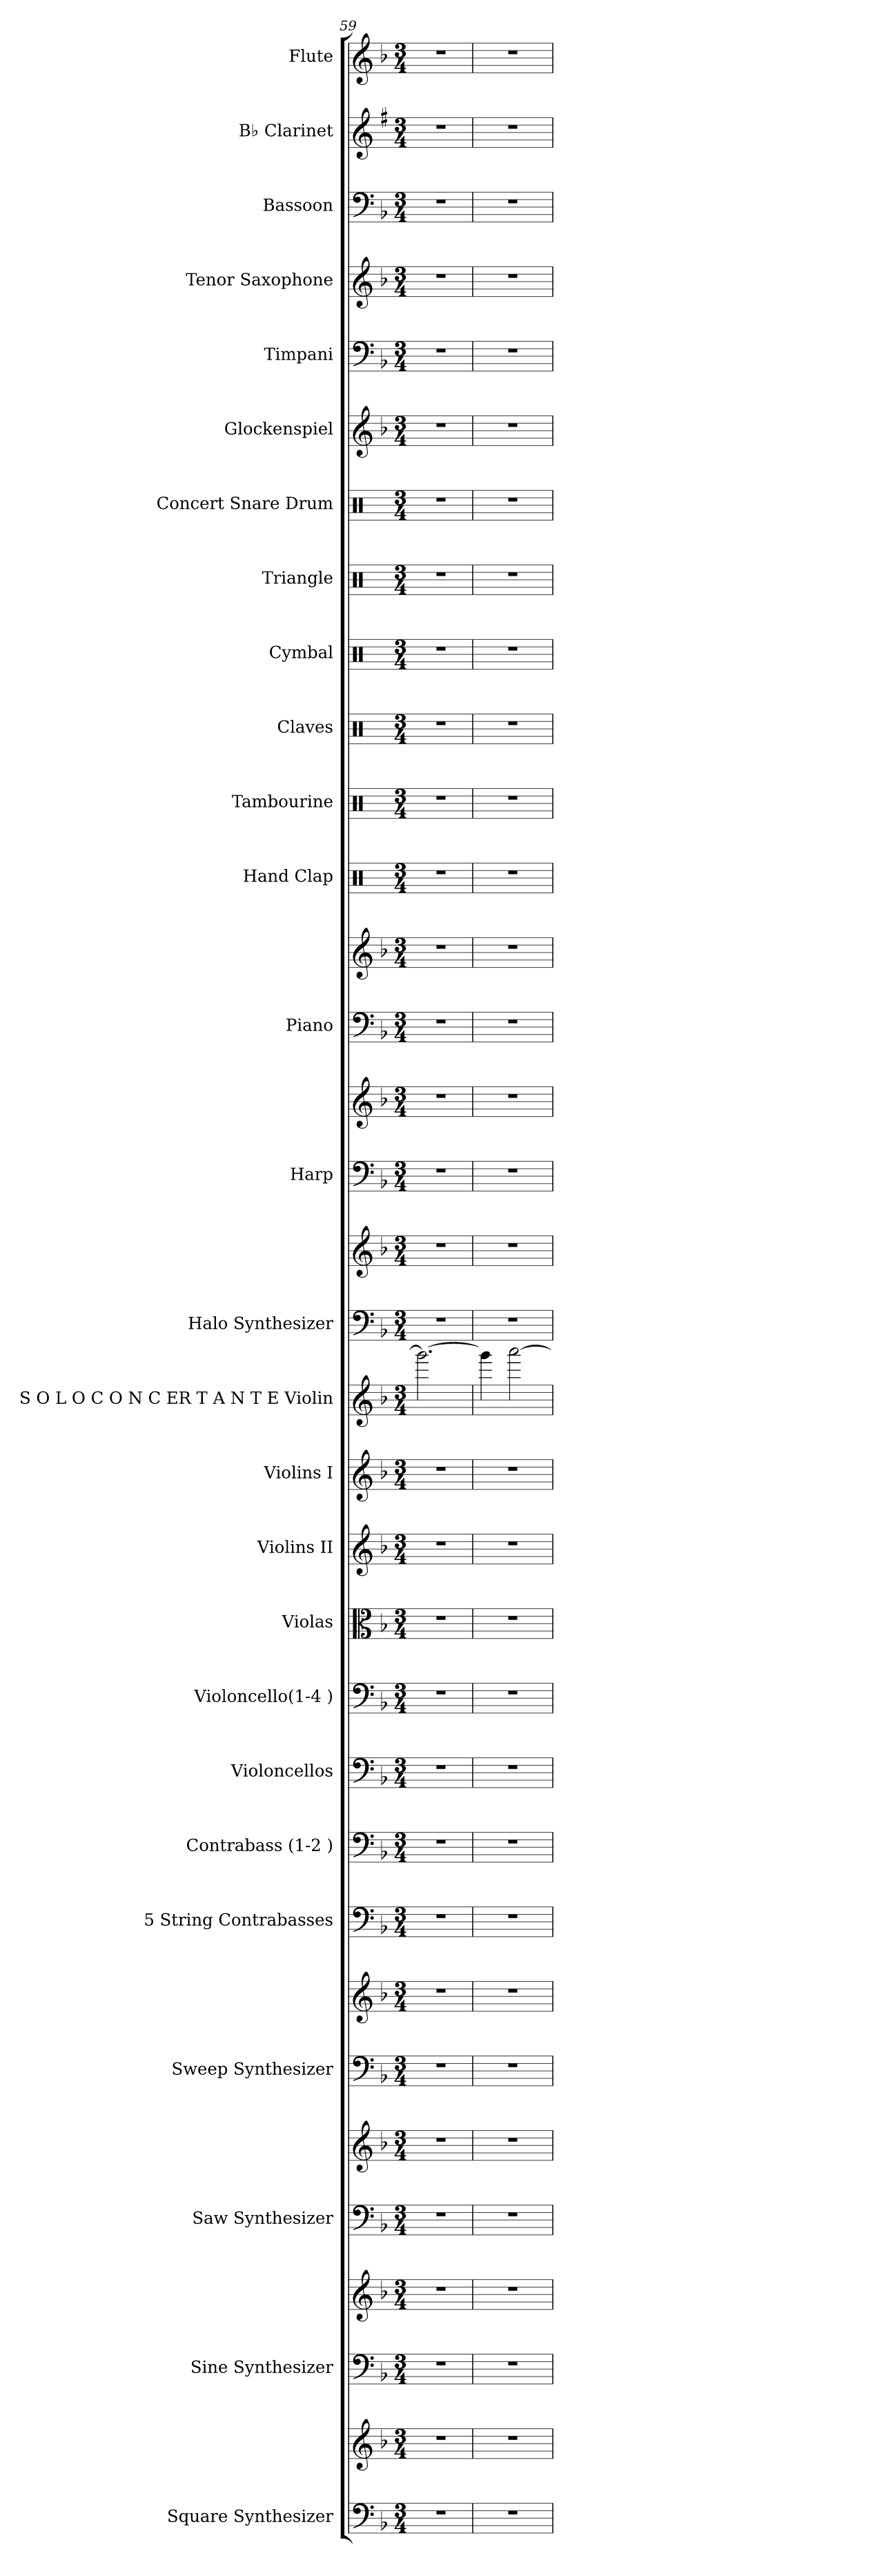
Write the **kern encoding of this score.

**kern	**kern	**kern	**kern	**kern	**kern	**kern	**kern	**kern	**kern	**kern	**kern	**kern	**kern	**kern	**kern	**kern	**kern	**kern	**kern	**kern	**kern	**kern	**kern	**kern	**kern	**kern	**kern	**kern	**kern	**kern	**kern	**kern	**kern
*part27	*part27	*part26	*part26	*part25	*part25	*part24	*part24	*part23	*part22	*part21	*part20	*part19	*part18	*part17	*part16	*part15	*part15	*part14	*part14	*part13	*part13	*part12	*part11	*part10	*part9	*part8	*part7	*part6	*part5	*part4	*part3	*part2	*part1
*staff34	*staff33	*staff32	*staff31	*staff30	*staff29	*staff28	*staff27	*staff26	*staff25	*staff24	*staff23	*staff22	*staff21	*staff20	*staff19	*staff18	*staff17	*staff16	*staff15	*staff14	*staff13	*staff12	*staff11	*staff10	*staff9	*staff8	*staff7	*staff6	*staff5	*staff4	*staff3	*staff2	*staff1
*I"Square Synthesizer	*	*I"Sine Synthesizer	*	*I"Saw Synthesizer	*	*I"Sweep Synthesizer	*	*I"5 String  Contrabasses	*I"Contrabass  (1-2 )	*I"Violoncellos	*I"Violoncello(1-4 )	*I"Violas	*I"Violins  II	*I"Violins  I	*I"S  O  L  O   C O N C ER T A N T E  Violin	*I"Halo Synthesizer	*	*I"Harp	*	*I"Piano	*	*I"Hand Clap	*I"Tambourine	*I"Claves	*I"Cymbal	*I"Triangle	*I"Concert Snare Drum	*I"Glockenspiel	*I"Timpani	*I"Tenor Saxophone	*I"Bassoon	*I"B♭ Clarinet	*I"Flute
*I'Synth.	*	*I'Synth.	*	*I'Synth.	*	*I'Synth.	*	*I'5  Str   Cbs.	*I'Cb.  (1-2 )	*I'Vcs.	*I'Vc.  (1-4 )	*I'Vlas.	*I'Vlns.  II	*I'Vlns.I	*I'S   O  L   O    Vln.	*I'Synth.	*	*I'Hrp.	*	*I'Pno.	*	*I'Hd. Clp.	*I'Tamb.	*I'Clv.	*I'Cym.	*I'Trgl.	*I'Con. Sn.	*I'Glock.	*I'Timp.	*I'T. Sax.	*I'Bsn.	*I'B♭ Cl.	*I'Fl.
*clefF4	*clefG2	*clefF4	*clefG2	*clefF4	*clefG2	*clefF4	*clefG2	*clefF4	*clefF4	*clefF4	*clefF4	*clefC3	*clefG2	*clefG2	*clefG2	*clefF4	*clefG2	*clefF4	*clefG2	*clefF4	*clefG2	*clefX	*clefX	*clefX	*clefX	*clefX	*clefX	*clefG2	*clefF4	*clefG2	*clefF4	*clefG2	*clefG2
*	*	*	*	*	*	*	*	*ITrd7c12	*ITrd7c12	*	*	*	*	*	*	*	*	*	*	*	*	*	*	*	*	*	*	*ITrd-14c-24	*	*ITrd8c14	*	*ITrd1c2	*
*k[b-]	*k[b-]	*k[b-]	*k[b-]	*k[b-]	*k[b-]	*k[b-]	*k[b-]	*k[b-]	*k[b-]	*k[b-]	*k[b-]	*k[b-]	*k[b-]	*k[b-]	*k[b-]	*k[b-]	*k[b-]	*k[b-]	*k[b-]	*k[b-]	*k[b-]	*k[]	*k[]	*k[]	*k[]	*k[]	*k[]	*k[b-]	*k[b-]	*k[b-]	*k[b-]	*k[b-]	*k[b-]
*M3/4	*M3/4	*M3/4	*M3/4	*M3/4	*M3/4	*M3/4	*M3/4	*M3/4	*M3/4	*M3/4	*M3/4	*M3/4	*M3/4	*M3/4	*M3/4	*M3/4	*M3/4	*M3/4	*M3/4	*M3/4	*M3/4	*M3/4	*M3/4	*M3/4	*M3/4	*M3/4	*M3/4	*M3/4	*M3/4	*M3/4	*M3/4	*M3/4	*M3/4
=59	=59	=59	=59	=59	=59	=59	=59	=59	=59	=59	=59	=59	=59	=59	=59	=59	=59	=59	=59	=59	=59	=59	=59	=59	=59	=59	=59	=59	=59	=59	=59	=59	=59
2.r	2.r	2.r	2.r	2.r	2.r	2.r	2.r	2.r	2.r	2.r	2.r	2.r	2.r	2.r	2.ggg\_	2.r	2.r	2.r	2.r	2.r	2.r	2.r	2.r	2.r	2.r	2.r	2.r	2.r	2.r	2.r	2.r	2.r	2.r
=60	=60	=60	=60	=60	=60	=60	=60	=60	=60	=60	=60	=60	=60	=60	=60	=60	=60	=60	=60	=60	=60	=60	=60	=60	=60	=60	=60	=60	=60	=60	=60	=60	=60
2.r	2.r	2.r	2.r	2.r	2.r	2.r	2.r	2.r	2.r	2.r	2.r	2.r	2.r	2.r	4ggg\]	2.r	2.r	2.r	2.r	2.r	2.r	2.r	2.r	2.r	2.r	2.r	2.r	2.r	2.r	2.r	2.r	2.r	2.r
.	.	.	.	.	.	.	.	.	.	.	.	.	.	.	[2aaa\	.	.	.	.	.	.	.	.	.	.	.	.	.	.	.	.	.	.
=	=	=	=	=	=	=	=	=	=	=	=	=	=	=	=	=	=	=	=	=	=	=	=	=	=	=	=	=	=	=	=	=	=
*-	*-	*-	*-	*-	*-	*-	*-	*-	*-	*-	*-	*-	*-	*-	*-	*-	*-	*-	*-	*-	*-	*-	*-	*-	*-	*-	*-	*-	*-	*-	*-	*-	*-
